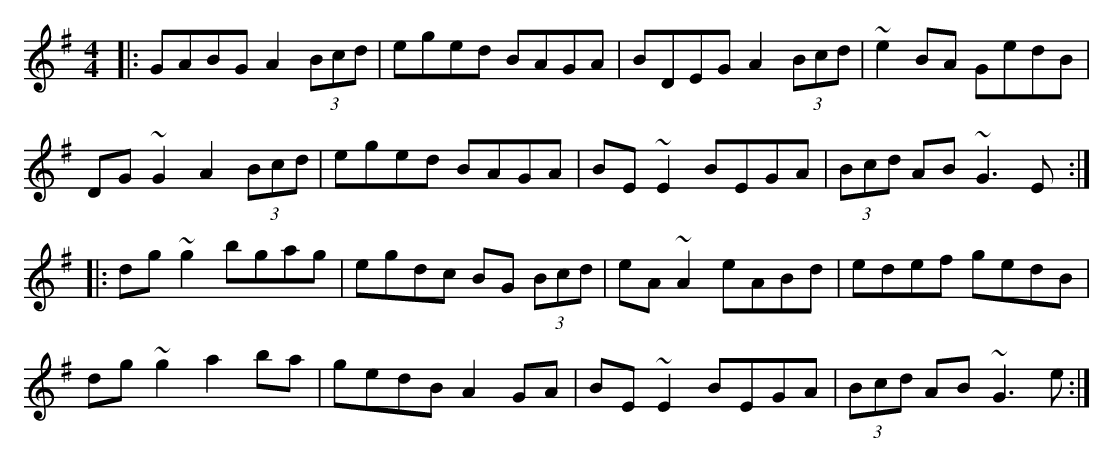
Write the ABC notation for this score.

X:1
M:4/4
K:G
|:GABG A2 (3Bcd|eged BAGA|BDEG A2 (3Bcd|~e2 BA GedB|
DG~G2 A2 (3Bcd|eged BAGA|BE~E2 BEGA|(3Bcd AB ~G3 E:|
|:dg~g2 bgag|egdc BG (3Bcd|eA~A2 eABd|edef gedB|
dg~g2 a2 ba|gedB A2 GA|BE~E2 BEGA|(3Bcd AB ~G3 e:|
